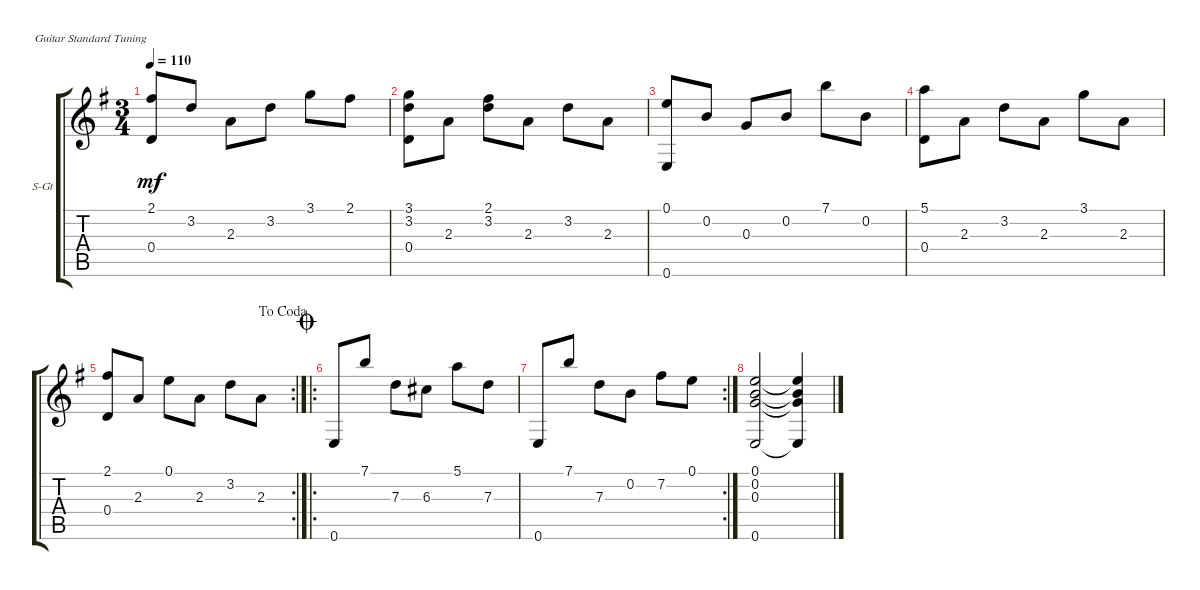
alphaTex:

\defaultSystemsLayout 4
\bracketExtendMode groupsimilarinstruments
\firstSystemTrackNameOrientation horizontal
\otherSystemsTrackNameOrientation horizontal
\track ("Steel Guitar" "S-Gt") {instrument acousticguitarsteel}
\staff {score tabs}
\tuning (E4 B3 G3 D3 A2 E2)
\ts (3 4)
\tempo 110
\clef g2
\ks eminor
(2.1 0.4).8{dy mf} 3.2.8 2.3.8 3.2.8 3.1.8 2.1.8 |
(3.1 3.2 0.4).8 2.3.8 (3.2 2.1).8 2.3.8 3.2.8 2.3.8 |
(0.6 0.1).8 0.2.8 0.3.8 0.2.8 7.1.8 0.2.8 |
(0.4 5.1).8 2.3.8 3.2.8 2.3.8 3.1.8 2.3.8 |
\rc 2
\jump dacoda
(0.4 2.1).8 2.3.8 0.1.8 2.3.8 3.2.8 2.3.8 |
\ro
\jump coda
0.6.8 7.1.8 7.3.8 6.3.8 5.1.8 7.3.8 |
\rc 2
0.6.8 7.1.8 7.3.8 0.2.8 7.2.8 0.1.8 |
(0.1 0.2 0.3 0.6).2 (0.1{t} 0.2{t} 0.3{t} 0.6{t}).4
